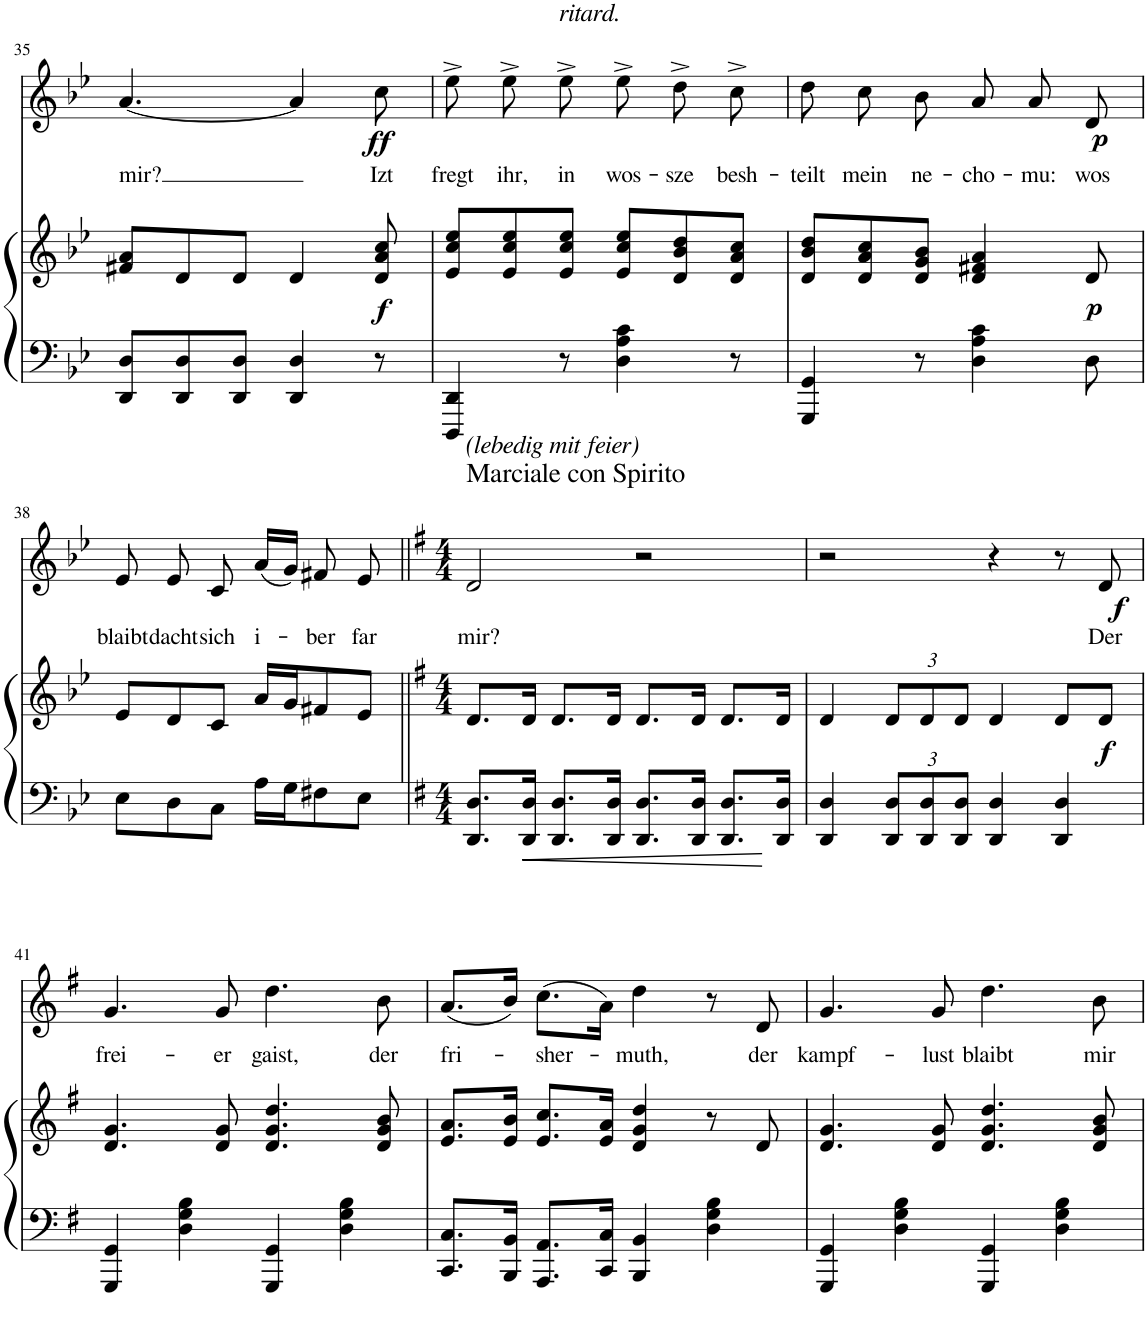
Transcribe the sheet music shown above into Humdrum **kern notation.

**kern	**kern	**dynam	**kern	**text	**dynam
*part2	*part2	*part2	*part1	*part1	*part1
*staff3	*staff2	*staff2/3	*staff1	*staff1	*staff1
*I"Klavier	*	*	*I"Piano	*	*
*	*	*	*I'Pno	*	*
!!LO:PB:g=z
*clefF4	*clefG2	*	*clefG2	*	*
*k[b-e-]	*k[b-e-]	*	*k[b-e-]	*	*
*M6/8	*M6/8	*	*M6/8	*	*
=35	=35	=35	=35	=35	=35
!	!	!	!	!LO:LY:b	!
8DD/ 8D/L	8f#X/ 8a/L	.	[4.a/	mir?	.
8DD/ 8D/	8d/	.	.	.	.
8DD/ 8D/J	8d/J	.	.	.	.
4DD/ 4D/	4d/	.	4a/]	.	.
!	!	!LO:DY:b	!	!LO:LY:b	!LO:DY:b
8r	8d/ 8a/ 8cc/	f	8cc\	Izt	ff
=36	=36	=36	=36	=36	=36
!	!	!	!	!LO:LY:b	!
4DDD/ 4DD/	8e-/ 8cc/ 8ee-/L	.	8ee-^\	fregt	.
!	!	!	!	!LO:LY:b	!
.	8e-/ 8cc/ 8ee-/	.	8ee-^\	ihr,	.
!	!	!	!LO:TX:a:i:t=ritard.	!	!
!	!	!	!	!LO:LY:b	!
8r	8e-/ 8cc/ 8ee-/J	.	8ee-^\	in	.
!	!	!	!	!LO:LY:b	!
4D\ 4A\ 4c\	8e-/ 8cc/ 8ee-/L	.	8ee-^\	wos-	.
!	!	!	!	!LO:LY:b	!
.	8d/ 8b-/ 8dd/	.	8dd^\	-sze	.
!	!	!	!	!LO:LY:b	!
8r	8d/ 8a/ 8cc/J	.	8cc^\	besh-	.
=37	=37	=37	=37	=37	=37
!	!	!	!	!LO:LY:b	!
4GGG/ 4GG/	8d/ 8b-/ 8dd/L	.	8dd\	-teilt	.
!	!	!	!	!LO:LY:b	!
.	8d/ 8a/ 8cc/	.	8cc\	mein	.
!	!	!	!	!LO:LY:b	!
8r	8d/ 8g/ 8b-/J	.	8b-\	ne-	.
!	!	!	!	!LO:LY:b	!
4D\ 4A\ 4c\	4d/ 4f#X/ 4a/	.	8a/	-cho-	.
!	!	!	!	!LO:LY:b	!
.	.	.	8a/	-mu:	.
!	!	!LO:DY:b	!	!LO:LY:b	!LO:DY:b
8D\	8d/	p	8d/	wos	p
!!LO:LB:g=z
=38	=38	=38	=38	=38	=38
!	!	!	!	!LO:LY:b	!
8E-\L	8e-/L	.	8e-/	blaibt	.
!	!	!	!	!LO:LY:b	!
8D\	8d/	.	8e-/	dacht	.
!	!	!	!	!LO:LY:b	!
8C\J	8c/J	.	8c/	sich	.
!	!	!	!	!LO:LY:b	!
16A\LL	16a/LL	.	(16a/LL	i-	.
16G\J	16g/J	.	16g/JJ)	.	.
!	!	!	!	!LO:LY:b	!
8F#X\	8f#X/	.	8f#X/	-ber	.
!	!	!	!	!LO:LY:b	!
8E-\J	8e-/J	.	8e-/	far	.
=39||	=39||	=39||	=39||	=39||	=39||
*k[f#]	*k[f#]	*	*k[f#]	*	*
*M4/4	*M4/4	*	*M4/4	*	*
!	!	!	!LO:TX:a:t=Marciale con Spirito	!	!
!	!	!	!LO:TX:a:i:t=(lebedig mit feier)	!	!
!	!	!	!	!LO:LY:b	!
8.DD/ 8.D/L	8.d/L	.	2d/	mir?	.
16DD/ 16D/Jk	16d/Jk	.	.	.	.
8.DD/ 8.D/L	8.d/L	.	.	.	.
16DD/ 16D/Jk	16d/Jk	.	.	.	.
8.DD/ 8.D/L	8.d/L	.	2r	.	.
16DD/ 16D/Jk	16d/Jk	.	.	.	.
8.DD/ 8.D/L	8.d/L	.	.	.	.
16DD/ 16D/Jk	16d/Jk	.	.	.	.
=40	=40	=40	=40	=40	=40
4DD/ 4D/	4d/	.	2r	.	.
*Xbrackettup	*Xbrackettup	*	*	*	*
12DD/ 12D/L	12d/L	.	.	.	.
12DD/ 12D/	12d/	.	.	.	.
12DD/ 12D/J	12d/J	.	.	.	.
4DD/ 4D/	4d/	.	4r	.	.
4DD/ 4D/	8d/L	.	8r	.	.
!	!	!LO:DY:b	!	!LO:LY:b	!LO:DY:b
.	8d/J	f	8d/	Der	f
!!LO:LB:g=z
=41	=41	=41	=41	=41	=41
!	!	!	!	!LO:LY:b	!
4GGG/ 4GG/	4.d/ 4.g/	.	4.g/	frei-	.
4D\ 4G\ 4B\	.	.	.	.	.
!	!	!	!	!LO:LY:b	!
.	8d/ 8g/	.	8g/	-er	.
!	!	!	!	!LO:LY:b	!
4GGG/ 4GG/	4.d/ 4.g/ 4.dd/	.	4.dd\	gaist,	.
4D\ 4G\ 4B\	.	.	.	.	.
!	!	!	!	!LO:LY:b	!
.	8d/ 8g/ 8b/	.	8b\	der	.
=42	=42	=42	=42	=42	=42
!	!	!	!	!LO:LY:b	!
8.CC/ 8.C/L	8.e/ 8.a/L	.	(8.a/L	fri-	.
16BBB/ 16BB/Jk	16e/ 16b/Jk	.	16b/Jk)	.	.
!	!	!	!	!LO:LY:b	!
8.AAA/ 8.AA/L	8.e/ 8.cc/L	.	(8.cc\L	-sher-	.
16CC/ 16C/Jk	16e/ 16a/Jk	.	16a\Jk)	.	.
!	!	!	!	!LO:LY:b	!
4BBB/ 4BB/	4d/ 4g/ 4dd/	.	4dd\	-muth,	.
4D\ 4G\ 4B\	8r	.	8r	.	.
!	!	!	!	!LO:LY:b	!
.	8d/	.	8d/	der	.
=43	=43	=43	=43	=43	=43
!	!	!	!	!LO:LY:b	!
4GGG/ 4GG/	4.d/ 4.g/	.	4.g/	kampf-	.
4D\ 4G\ 4B\	.	.	.	.	.
!	!	!	!	!LO:LY:b	!
.	8d/ 8g/	.	8g/	-lust	.
!	!	!	!	!LO:LY:b	!
4GGG/ 4GG/	4.d/ 4.g/ 4.dd/	.	4.dd\	blaibt	.
4D\ 4G\ 4B\	.	.	.	.	.
!	!	!	!	!LO:LY:b	!
.	8d/ 8g/ 8b/	.	8b\	mir	.
=	=	=	=	=	=
*-	*-	*-	*-	*-	*-
